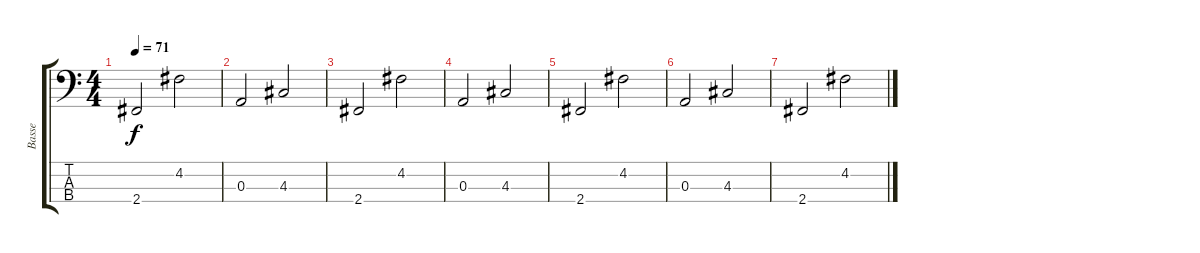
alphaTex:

\track ("Basse" "Basse") {instrument electricbassfinger}
\staff {score tabs}
\tuning (G2 D2 A1 E1) {hide}
\ts (4 4)
\tempo 71
\clef f4
\ks c
2.4.2{dy f} 4.2.2 |
0.3.2 4.3.2 |
2.4.2 4.2.2 |
0.3.2 4.3.2 |
2.4.2 4.2.2 |
0.3.2 4.3.2 |
2.4.2 4.2.2
